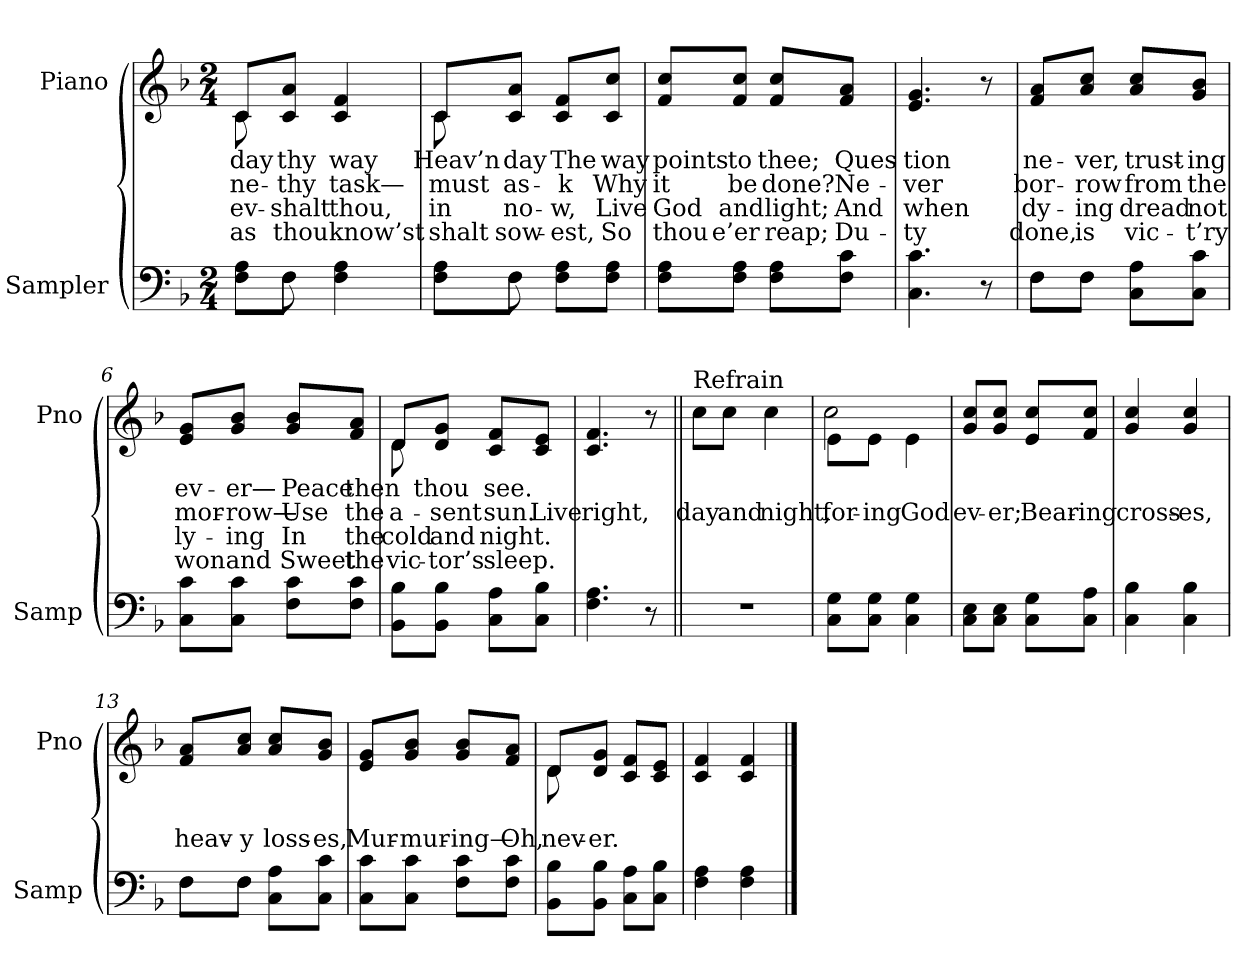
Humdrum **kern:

**kern	**kern	**text	**text	**text	**text
*part2	*part1	*part1	*part1	*part1	*part1
*staff2	*staff1	*staff1	*staff1	*staff1	*staff1
*I"Sampler	*I"Piano	*	*	*	*
*I'Samp	*I'Pno	*	*	*	*
*clefF4	*clefG2	*	*	*	*
*k[b-]	*k[b-]	*	*	*	*
*F:	*F:	*	*	*	*
*M2/4	*M2/4	*	*	*	*
=1	=1	=1	=1	=1	=1
*^	*^	*	*	*	*
8F\ 8A\L	8ryy	8c/L	8c	day	ne-	ev-	as
8F\J	8F	8c/ 8a/J	4.ryy	thy	thy	shalt	thou
4F 4A	4ryy	4c 4f	.	way	task—	thou,	know’st
=2	=2	=2	=2	=2	=2	=2	=2
8F\ 8A\L	8ryy	8c/L	8c	Heav’n	must	in	shalt
8F\J	8F	8c/ 8a/J	4.ryy	day	as-	no-	sow-
8F\ 8A\L	4ryy	8c/ 8f/L	.	The	-k	-w,	-est,
8F\ 8A\J	.	8c/ 8cc/J	.	way	Why	Live	So
*v	*v	*	*	*	*	*	*
*	*v	*v	*	*	*	*
=3	=3	=3	=3	=3	=3
8F\ 8A\L	8f/ 8cc/L	points	it	God	thou
8F\ 8A\J	8f/ 8cc/J	to	be	and	e’er
8F\ 8A\L	8f/ 8cc/L	thee;	done?	light;	reap;
8F\ 8c\J	8f/ 8a/J	Ques-	Ne-	And	Du-
=4	=4	=4	=4	=4	=4
4.C 4.c	4.e 4.g	-tion	-ver	when	-ty
8r	8r	.	.	.	.
=5	=5	=5	=5	=5	=5
*^	*	*	*	*	*
8F\L	8F\L	8f/ 8a/L	ne-	bor-	dy-	done,
8F\J	8F\J	8a/ 8cc/J	-ver,	-row	-ing	is
8C\ 8A\L	4ryy	8a/ 8cc/L	trust-	from	dread	vic-
8C\ 8c\J	.	8g/ 8b-/J	-ing	the	not	-t’ry
*v	*v	*	*	*	*	*
=6	=6	=6	=6	=6	=6
8C\ 8c\L	8e/ 8g/L	ev-	mor-	ly-	won
8C\ 8c\J	8g/ 8b-/J	-er—	-row—	-ing	and
8F\ 8c\L	8g/ 8b-/L	Peace	Use	In	Sweet
8F\ 8c\J	8f/ 8a/J	then	the	the	the
=7	=7	=7	=7	=7	=7
*	*^	*	*	*	*
8BB-\ 8B-\L	8d/L	8d	.	a-	cold	vic-
8BB-\ 8B-\J	8d/ 8g/J	4.ryy	thou	-sent	and	-tor’s
8C\ 8A\L	8c/ 8f/L	.	see.	sun.	night.	sleep.
8C\ 8B-\J	8c/ 8e/J	.	.	Live	.	.
*	*v	*v	*	*	*	*
=8	=8	=8	=8	=8	=8
4.F 4.A	4.c 4.f	.	-right,	.	.
8r	8r	.	.	.	.
=9||	=9||	=9||	=9||	=9||	=9||
!	!LO:TX:t=Refrain	!	!	!	!
2r	8cc\L	.	day	.	.
.	8cc\J	.	and	.	.
.	4cc	.	night,	.	.
=10	=10	=10	=10	=10	=10
*	*^	*	*	*	*
8C\ 8G\L	8e\L	2cc	.	for-	.	.
8C\ 8G\J	8e\J	.	.	-ing	.	.
4C 4G	4e\	.	.	God	.	.
*	*v	*v	*	*	*	*
=11	=11	=11	=11	=11	=11
8C\ 8E\L	8g/ 8cc/L	.	-ev-	.	.
8C\ 8E\J	8g/ 8cc/J	.	-er;	.	.
8C\ 8G\L	8e/ 8cc/L	.	Bear-	.	.
8C\ 8A\J	8f/ 8cc/J	.	-ing	.	.
=12	=12	=12	=12	=12	=12
4C 4B-	4g 4cc	.	cross-	.	.
4C 4B-	4g 4cc	.	-es,	.	.
=13	=13	=13	=13	=13	=13
*^	*	*	*	*	*
8F\L	8F\L	8f/ 8a/L	.	heav-	.	.
8F\J	8F\J	8a/ 8cc/J	.	-y	.	.
8C\ 8A\L	4ryy	8a/ 8cc/L	.	loss-	.	.
8C\ 8c\J	.	8g/ 8b-/J	.	-es,	.	.
*v	*v	*	*	*	*	*
=14	=14	=14	=14	=14	=14
8C\ 8c\L	8e/ 8g/L	.	Mur-	.	.
8C\ 8c\J	8g/ 8b-/J	.	-mur-	.	.
8F\ 8c\L	8g/ 8b-/L	.	-ing—	.	.
8F\ 8c\J	8f/ 8a/J	.	Oh,	.	.
=15	=15	=15	=15	=15	=15
*	*^	*	*	*	*
8BB-\ 8B-\L	8d/L	8d	.	nev-	.	.
8BB-\ 8B-\J	8d/ 8g/J	4.ryy	.	-er.	.	.
8C\ 8A\L	8c/ 8f/L	.	.	.	.	.
8C\ 8B-\J	8c/ 8e/J	.	.	.	.	.
*	*v	*v	*	*	*	*
=16	=16	=16	=16	=16	=16
4F 4A	4c 4f	.	.	.	.
4F 4A	4c 4f	.	.	.	.
==	==	==	==	==	==
*-	*-	*-	*-	*-	*-
